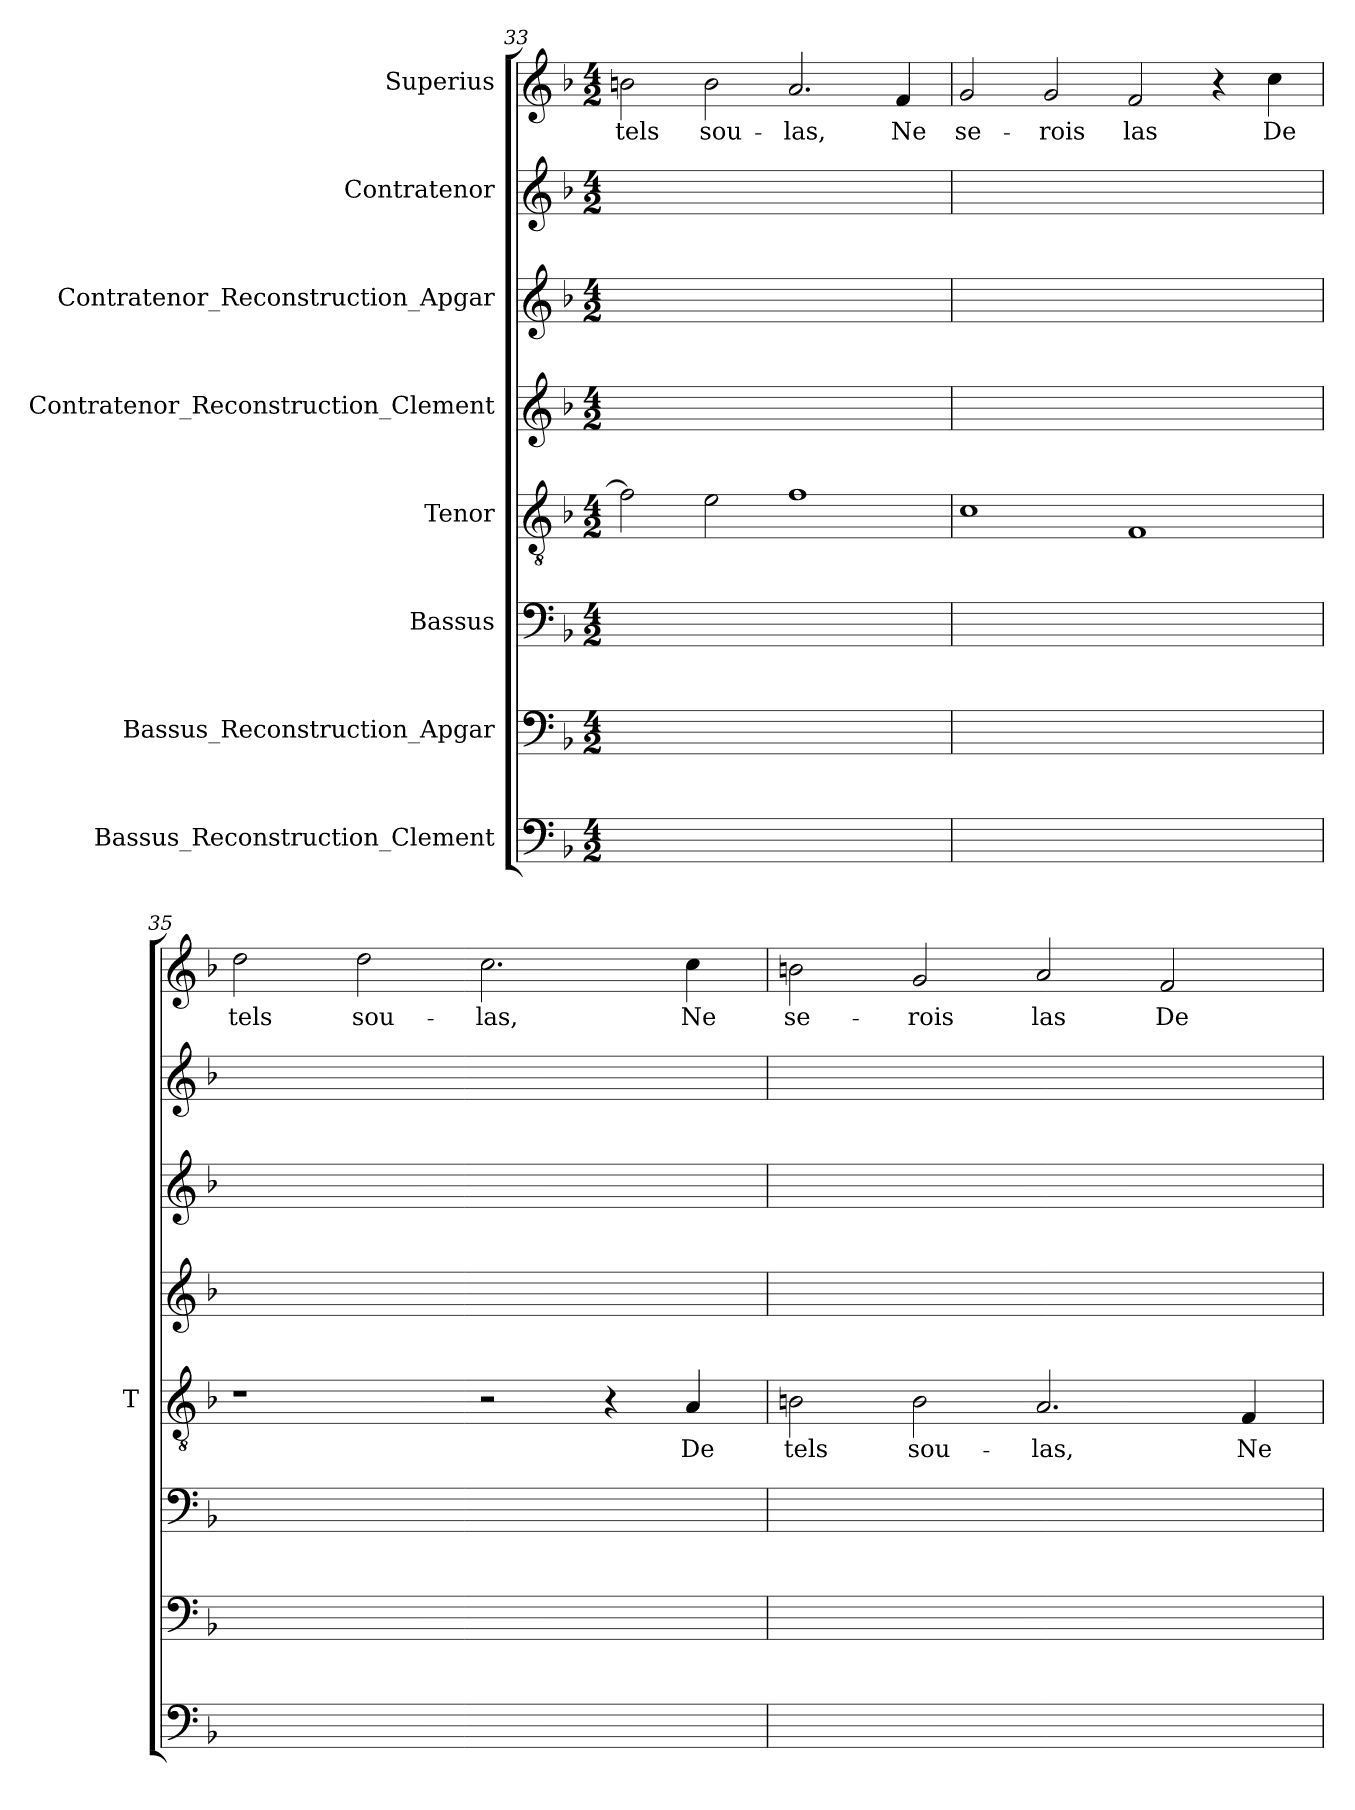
**kern	**kern	**kern	**kern	**text	**kern	**kern	**kern	**kern	**text
*part8	*part7	*part6	*part5	*part5	*part4	*part3	*part2	*part1	*part1
*staff8	*staff7	*staff6	*staff5	*staff5	*staff4	*staff3	*staff2	*staff1	*staff1
*I"Bassus_Reconstruction_Clement	*I"Bassus_Reconstruction_Apgar	*I"Bassus	*I"Tenor	*	*I"Contratenor_Reconstruction_Clement	*I"Contratenor_Reconstruction_Apgar	*I"Contratenor	*I"Superius	*
*	*	*	*I'T	*	*	*	*	*	*
*clefF4	*clefF4	*clefF4	*clefGv2	*	*clefG2	*clefG2	*clefG2	*clefG2	*
*k[b-]	*k[b-]	*k[b-]	*k[b-]	*	*k[b-]	*k[b-]	*k[b-]	*k[b-]	*
*M4/2	*M4/2	*M4/2	*M4/2	*	*M4/2	*M4/2	*M4/2	*M4/2	*
=33	=33	=33	=33	=33	=33	=33	=33	=33	=33
0ryy	0ryy	0ryy	2f]	.	0ryy	0ryy	0ryy	2b	-tels
.	.	.	2e	.	.	.	.	2b	sou-
.	.	.	1f	.	.	.	.	2.a	-las,
.	.	.	.	.	.	.	.	4f	-Ne
=34	=34	=34	=34	=34	=34	=34	=34	=34	=34
0ryy	0ryy	0ryy	1c	.	0ryy	0ryy	0ryy	2g	se-
.	.	.	.	.	.	.	.	2g	-rois
.	.	.	1F	.	.	.	.	2f	-las
.	.	.	.	.	.	.	.	4r	.
.	.	.	.	.	.	.	.	4cc	-De
=35	=35	=35	=35	=35	=35	=35	=35	=35	=35
0ryy	0ryy	0ryy	1r	.	0ryy	0ryy	0ryy	2dd	-tels
.	.	.	.	.	.	.	.	2dd	sou-
.	.	.	2r	.	.	.	.	2.cc	-las,
.	.	.	4r	.	.	.	.	.	.
.	.	.	4A	-De	.	.	.	4cc	-Ne
=36	=36	=36	=36	=36	=36	=36	=36	=36	=36
0ryy	0ryy	0ryy	2B	-tels	0ryy	0ryy	0ryy	2b	se-
.	.	.	2B	sou-	.	.	.	2g	-rois
.	.	.	2.A	-las,	.	.	.	2a	-las
.	.	.	.	.	.	.	.	2f	-De
.	.	.	4F	-Ne	.	.	.	.	.
=	=	=	=	=	=	=	=	=	=
*-	*-	*-	*-	*-	*-	*-	*-	*-	*-
